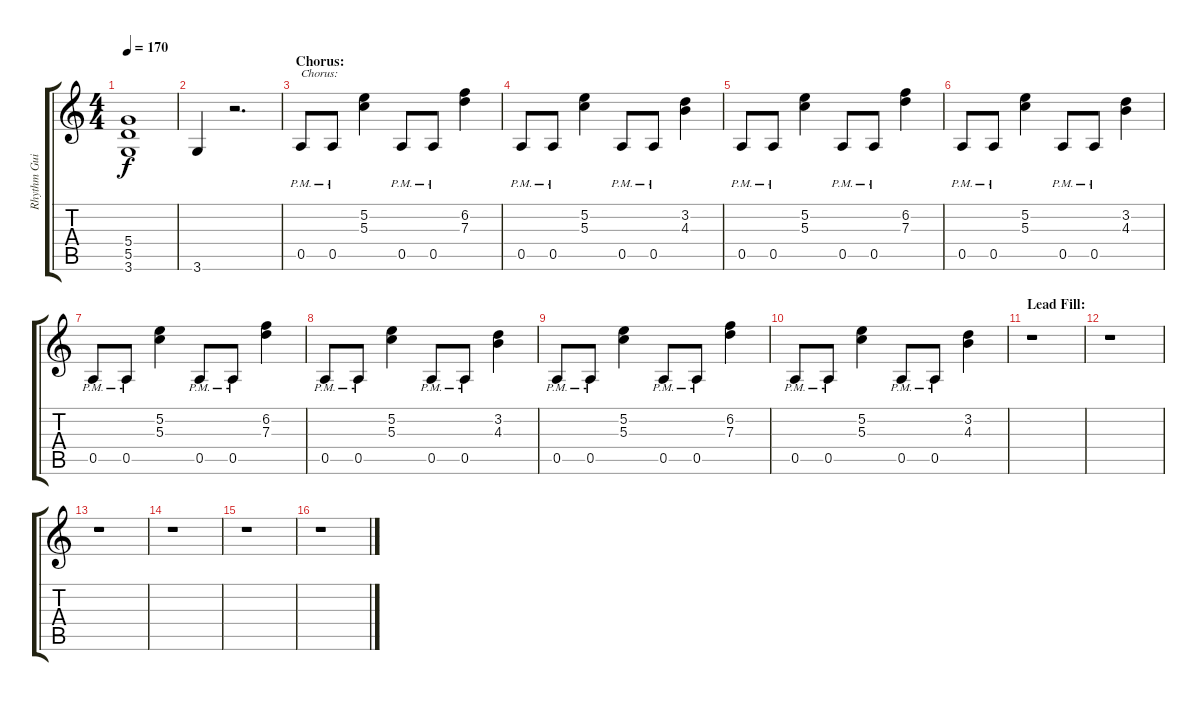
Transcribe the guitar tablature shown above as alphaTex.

\track ("Rhythm Guitar 2" "Rhythm Gui") {instrument distortionguitar}
\staff {score tabs}
\tuning (E4 B3 G3 D3 A2 E2) {hide}
\ts (4 4)
\tempo 170
\clef g2
\ks c
(5.4 5.5 3.6).1{dy f} |
3.6.4 r.2{d} |
\section ("" "Chorus:")
0.5{pm}.8{txt "Chorus:"} 0.5{pm}.8 (5.2 5.3).4 0.5{pm}.8 0.5{pm}.8 (6.2 7.3).4 |
0.5{pm}.8 0.5{pm}.8 (5.2 5.3).4 0.5{pm}.8 0.5{pm}.8 (3.2 4.3).4 |
0.5{pm}.8 0.5{pm}.8 (5.2 5.3).4 0.5{pm}.8 0.5{pm}.8 (6.2 7.3).4 |
0.5{pm}.8 0.5{pm}.8 (5.2 5.3).4 0.5{pm}.8 0.5{pm}.8 (3.2 4.3).4 |
0.5{pm}.8 0.5{pm}.8 (5.2 5.3).4 0.5{pm}.8 0.5{pm}.8 (6.2 7.3).4 |
0.5{pm}.8 0.5{pm}.8 (5.2 5.3).4 0.5{pm}.8 0.5{pm}.8 (3.2 4.3).4 |
0.5{pm}.8 0.5{pm}.8 (5.2 5.3).4 0.5{pm}.8 0.5{pm}.8 (6.2 7.3).4 |
0.5{pm}.8 0.5{pm}.8 (5.2 5.3).4 0.5{pm}.8 0.5{pm}.8 (3.2 4.3).4 |
\section ("" "Lead Fill:")
r.1 |
r.1 |
r.1 |
r.1 |
r.1 |
r.1
